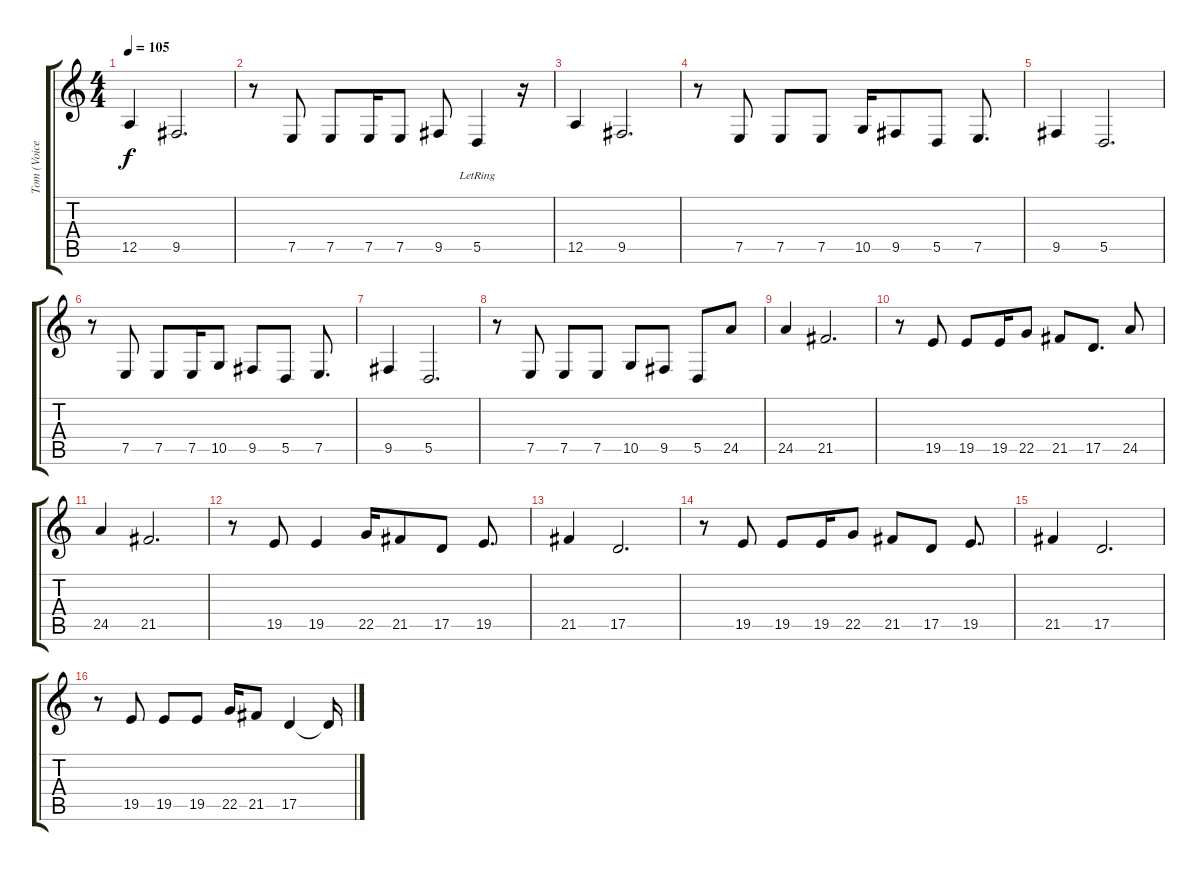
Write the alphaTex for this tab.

\track ("Tom (Voice)" "Tom (Voice") {instrument tenorsax}
\staff {score tabs}
\tuning (E4 B3 G3 D3 A2 E2) {hide}
\ts (4 4)
\tempo 105
\clef g2
\ks c
12.5.4{dy f} 9.5.2{d} |
r.8 7.5.8 7.5.8 7.5.16 7.5.8 9.5.8 5.5{lr}.4 r.16 |
12.5.4 9.5.2{d} |
r.8 7.5.8 7.5.8 7.5.8 10.5.16 9.5.8 5.5.8 7.5.8{d} |
9.5.4 5.5.2{d} |
r.8 7.5.8 7.5.8 7.5.16 10.5.8 9.5.8 5.5.8 7.5.8{d} |
9.5.4 5.5.2{d} |
r.8 7.5.8 7.5.8 7.5.8 10.5.8 9.5.8 5.5.8 24.5.8 |
24.5.4 21.5.2{d} |
r.8 19.5.8 19.5.8 19.5.16 22.5.8 21.5.8 17.5.8{d} 24.5.8 |
24.5.4 21.5.2{d} |
r.8 19.5.8 19.5.4 22.5.16 21.5.8 17.5.8 19.5.8{d} |
21.5.4 17.5.2{d} |
r.8 19.5.8 19.5.8 19.5.16 22.5.8 21.5.8 17.5.8 19.5.8{d} |
21.5.4 17.5.2{d} |
r.8 19.5.8 19.5.8 19.5.8 22.5.16 21.5.8 17.5.4 17.5{t}.16
